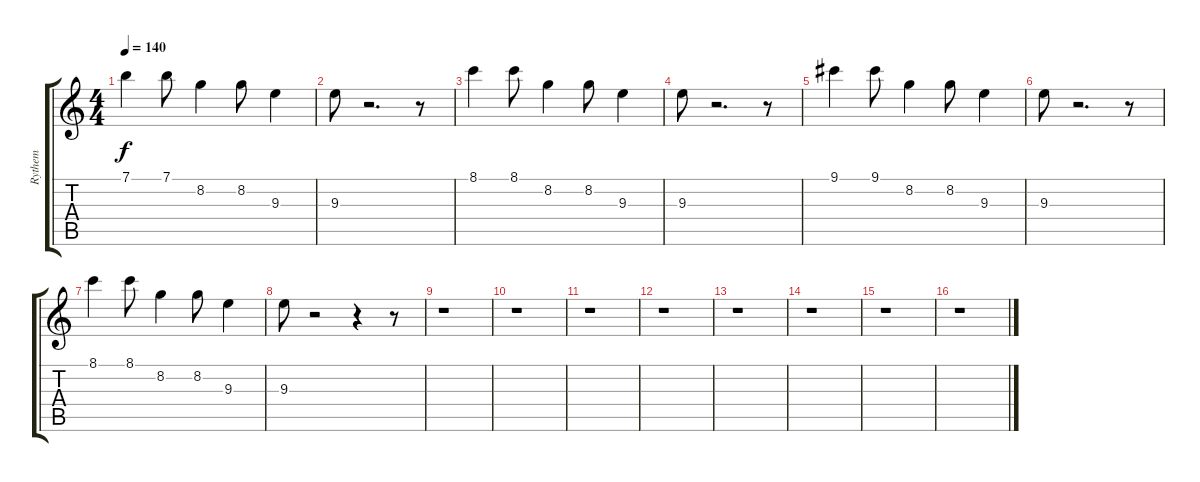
\track ("Rythem" "Rythem") {instrument distortionguitar}
\staff {score tabs}
\tuning (E4 B3 G3 D3 A2 E2) {hide}
\ts (4 4)
\tempo 140
\clef g2
\ks c
7.1.4{dy f} 7.1.8{volume 10} 8.2.4 8.2.8 9.3.4 |
9.3.8 r.2{d} r.8 |
8.1.4 8.1.8 8.2.4 8.2.8 9.3.4 |
9.3.8 r.2{d} r.8 |
9.1.4 9.1.8 8.2.4 8.2.8 9.3.4 |
9.3.8 r.2{d} r.8 |
8.1.4 8.1.8 8.2.4 8.2.8 9.3.4 |
9.3.8 r.2 r.4 r.8 |
r.1 |
r.1 |
r.1 |
r.1 |
r.1 |
r.1 |
r.1 |
r.1
